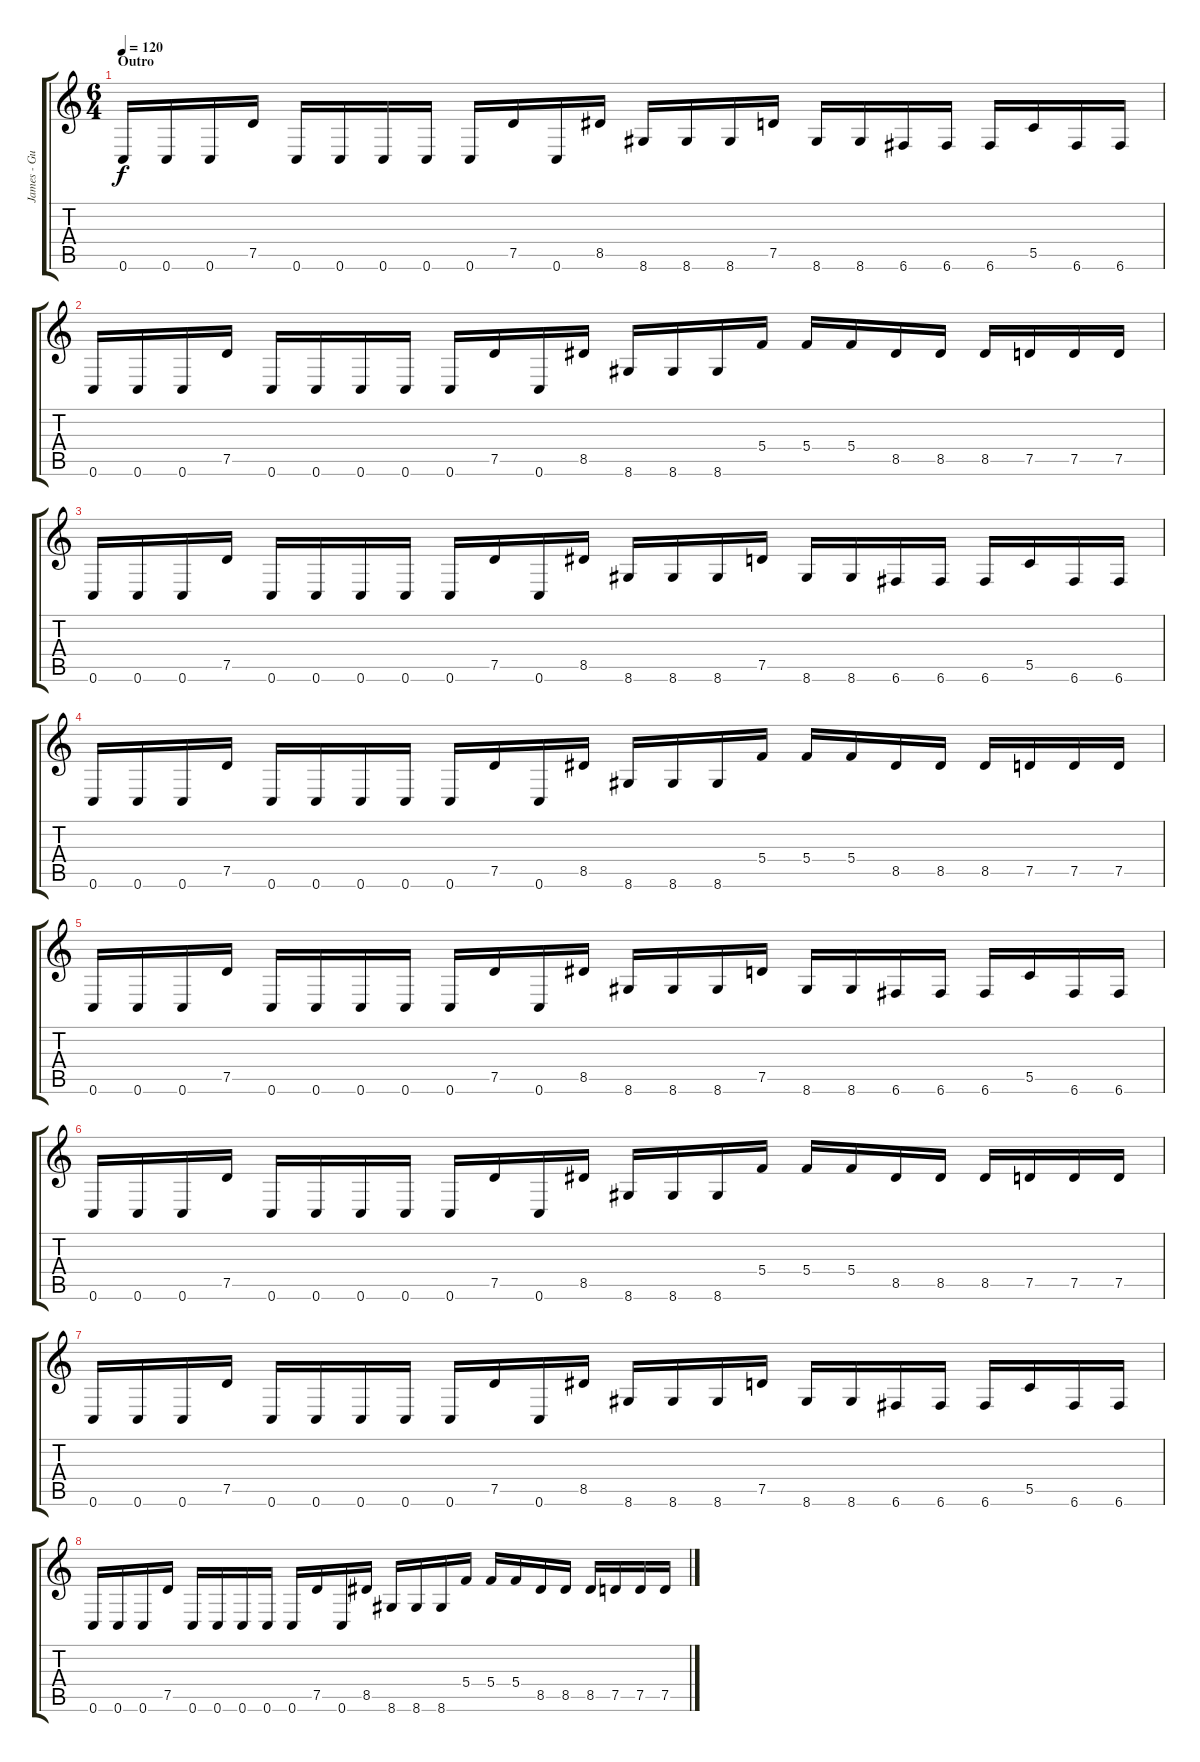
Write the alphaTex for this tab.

\track ("James - Guitar" "James - Gu") {instrument distortionguitar}
\staff {score tabs}
\tuning (D4 A3 F3 C3 G2 C2) {hide}
\ts (6 4)
\section ("" "Outro")
\tempo 120
\clef g2
\ks c
0.6.16{dy f} 0.6.16 0.6.16 7.5.16 0.6.16 0.6.16 0.6.16 0.6.16 0.6.16 7.5.16 0.6.16 8.5.16 8.6.16 8.6.16 8.6.16 7.5.16 8.6.16 8.6.16 6.6.16 6.6.16 6.6.16 5.5.16 6.6.16 6.6.16 |
0.6.16 0.6.16 0.6.16 7.5.16 0.6.16 0.6.16 0.6.16 0.6.16 0.6.16 7.5.16 0.6.16 8.5.16 8.6.16 8.6.16 8.6.16 5.4.16 5.4.16 5.4.16 8.5.16 8.5.16 8.5.16 7.5.16 7.5.16 7.5.16 |
0.6.16 0.6.16 0.6.16 7.5.16 0.6.16 0.6.16 0.6.16 0.6.16 0.6.16 7.5.16 0.6.16 8.5.16 8.6.16 8.6.16 8.6.16 7.5.16 8.6.16 8.6.16 6.6.16 6.6.16 6.6.16 5.5.16 6.6.16 6.6.16 |
0.6.16 0.6.16 0.6.16 7.5.16 0.6.16 0.6.16 0.6.16 0.6.16 0.6.16 7.5.16 0.6.16 8.5.16 8.6.16 8.6.16 8.6.16 5.4.16 5.4.16 5.4.16 8.5.16 8.5.16 8.5.16 7.5.16 7.5.16 7.5.16 |
0.6.16 0.6.16 0.6.16 7.5.16 0.6.16 0.6.16 0.6.16 0.6.16 0.6.16 7.5.16 0.6.16 8.5.16 8.6.16 8.6.16 8.6.16 7.5.16 8.6.16 8.6.16 6.6.16 6.6.16 6.6.16 5.5.16 6.6.16 6.6.16 |
0.6.16 0.6.16 0.6.16 7.5.16 0.6.16 0.6.16 0.6.16 0.6.16 0.6.16 7.5.16 0.6.16 8.5.16 8.6.16 8.6.16 8.6.16 5.4.16 5.4.16 5.4.16 8.5.16 8.5.16 8.5.16 7.5.16 7.5.16 7.5.16 |
0.6.16 0.6.16 0.6.16 7.5.16 0.6.16 0.6.16 0.6.16 0.6.16 0.6.16 7.5.16 0.6.16 8.5.16 8.6.16 8.6.16 8.6.16 7.5.16 8.6.16 8.6.16 6.6.16 6.6.16 6.6.16 5.5.16 6.6.16 6.6.16 |
0.6.16 0.6.16 0.6.16 7.5.16 0.6.16 0.6.16 0.6.16 0.6.16 0.6.16 7.5.16 0.6.16 8.5.16 8.6.16 8.6.16 8.6.16 5.4.16 5.4.16 5.4.16 8.5.16 8.5.16 8.5.16 7.5.16 7.5.16 7.5.16
